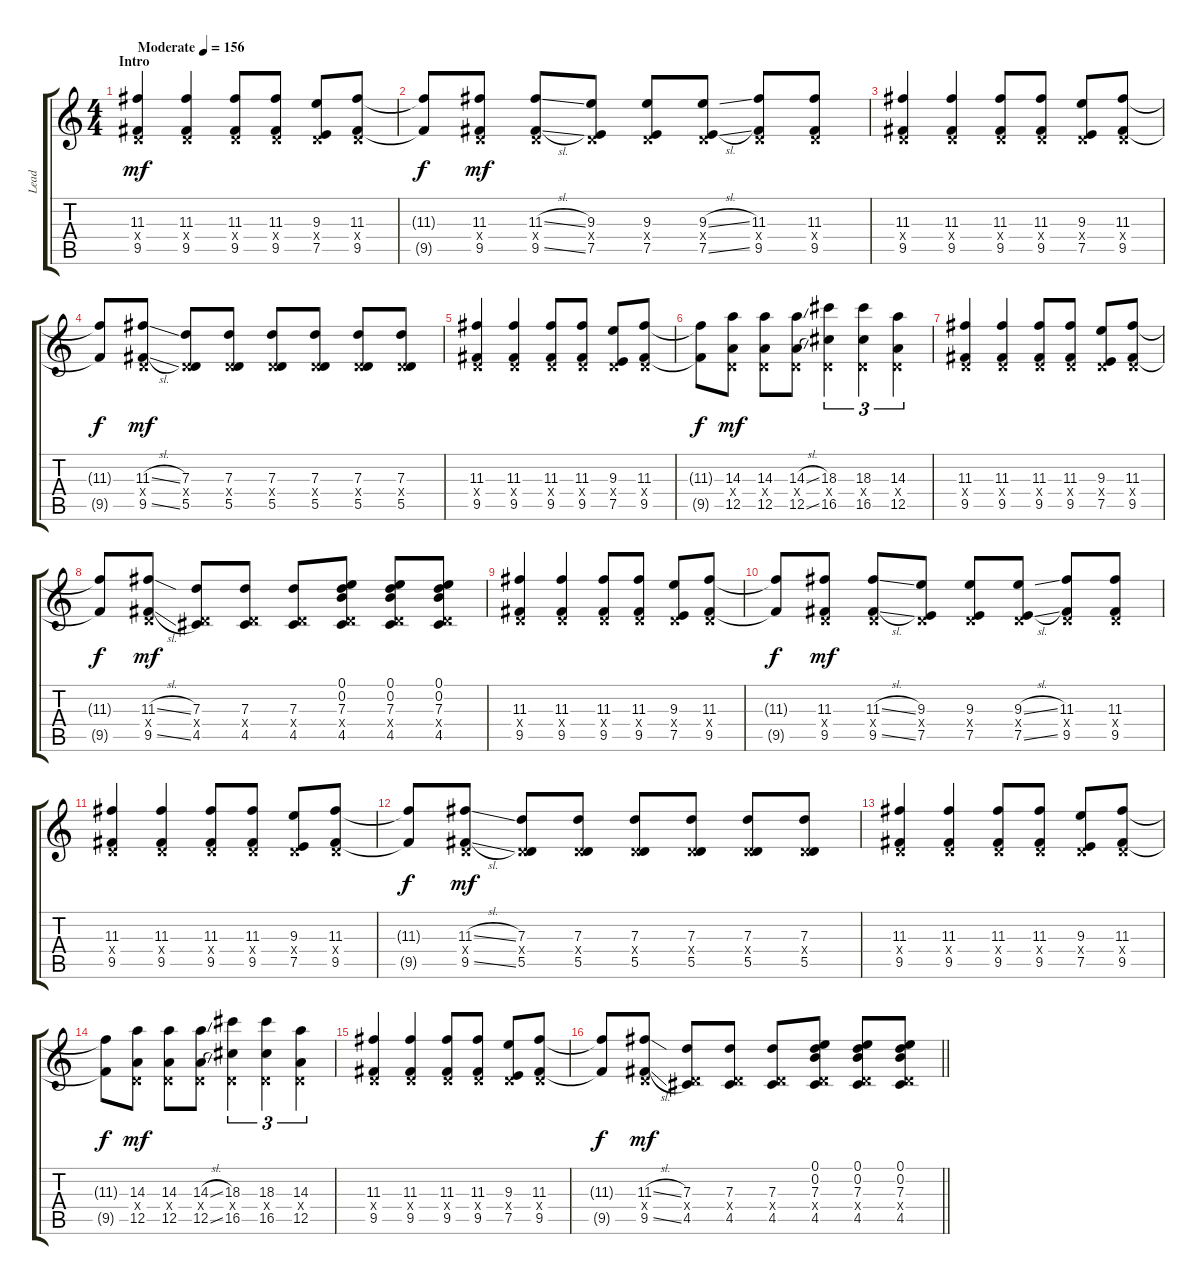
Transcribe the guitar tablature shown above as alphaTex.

\track ("Lead" "Lead") {instrument distortionguitar}
\staff {score tabs}
\tuning (E4 B3 G3 D3 A2 E2) {hide}
\ts (4 4)
\section ("" "Intro")
\tempo (156 "Moderate")
\clef g2
\ks c
(11.3 0.4{x} 9.5).4{dy mf instrument distortionguitar} (11.3 0.4{x} 9.5).4 (11.3 0.4{x} 9.5).8 (11.3 0.4{x} 9.5).8 (9.3 0.4{x} 7.5).8 (11.3 0.4{x} 9.5).8 |
(11.3{t} 9.5{t}).8{dy f} (11.3 0.4{x} 9.5).8{dy mf} (11.3{sl} 0.4{x} 9.5{sl}).8 (9.3 0.4{x} 7.5).8 (9.3 0.4{x} 7.5).8 (9.3{sl} 0.4{x} 7.5{sl}).8 (11.3 0.4{x} 9.5).8 (11.3 0.4{x} 9.5).8 |
(11.3 0.4{x} 9.5).4 (11.3 0.4{x} 9.5).4 (11.3 0.4{x} 9.5).8 (11.3 0.4{x} 9.5).8 (9.3 0.4{x} 7.5).8 (11.3 0.4{x} 9.5).8 |
(11.3{t} 9.5{t}).8{dy f} (11.3{sl} 0.4{x} 9.5{sl}).8{dy mf} (7.3 0.4{x} 5.5).8 (7.3 0.4{x} 5.5).8 (7.3 0.4{x} 5.5).8 (7.3 0.4{x} 5.5).8 (7.3 0.4{x} 5.5).8 (7.3 0.4{x} 5.5).8 |
(11.3 0.4{x} 9.5).4 (11.3 0.4{x} 9.5).4 (11.3 0.4{x} 9.5).8 (11.3 0.4{x} 9.5).8 (9.3 0.4{x} 7.5).8 (11.3 0.4{x} 9.5).8 |
(11.3{t} 9.5{t}).8{dy f} (14.3 0.4{x} 12.5).8{dy mf} (14.3 0.4{x} 12.5).8 (14.3{sl} 0.4{x} 12.5{sl}).8 (18.3 0.4{x} 16.5).4{tu (3 2)} (18.3 0.4{x} 16.5).4{tu (3 2)} (14.3 0.4{x} 12.5).4{tu (3 2)} |
(11.3 0.4{x} 9.5).4 (11.3 0.4{x} 9.5).4 (11.3 0.4{x} 9.5).8 (11.3 0.4{x} 9.5).8 (9.3 0.4{x} 7.5).8 (11.3 0.4{x} 9.5).8 |
(11.3{t} 9.5{t}).8{dy f} (11.3{sl} 0.4{x} 9.5{sl}).8{dy mf} (7.3 0.4{x} 4.5).8 (7.3 0.4{x} 4.5).8 (7.3 0.4{x} 4.5).8 (0.1 0.2 7.3 0.4{x} 4.5).8 (0.1 0.2 7.3 0.4{x} 4.5).8 (0.1 0.2 7.3 0.4{x} 4.5).8 |
(11.3 0.4{x} 9.5).4 (11.3 0.4{x} 9.5).4 (11.3 0.4{x} 9.5).8 (11.3 0.4{x} 9.5).8 (9.3 0.4{x} 7.5).8 (11.3 0.4{x} 9.5).8 |
(11.3{t} 9.5{t}).8{dy f} (11.3 0.4{x} 9.5).8{dy mf} (11.3{sl} 0.4{x} 9.5{sl}).8 (9.3 0.4{x} 7.5).8 (9.3 0.4{x} 7.5).8 (9.3{sl} 0.4{x} 7.5{sl}).8 (11.3 0.4{x} 9.5).8 (11.3 0.4{x} 9.5).8 |
(11.3 0.4{x} 9.5).4 (11.3 0.4{x} 9.5).4 (11.3 0.4{x} 9.5).8 (11.3 0.4{x} 9.5).8 (9.3 0.4{x} 7.5).8 (11.3 0.4{x} 9.5).8 |
(11.3{t} 9.5{t}).8{dy f} (11.3{sl} 0.4{x} 9.5{sl}).8{dy mf} (7.3 0.4{x} 5.5).8 (7.3 0.4{x} 5.5).8 (7.3 0.4{x} 5.5).8 (7.3 0.4{x} 5.5).8 (7.3 0.4{x} 5.5).8 (7.3 0.4{x} 5.5).8 |
(11.3 0.4{x} 9.5).4 (11.3 0.4{x} 9.5).4 (11.3 0.4{x} 9.5).8 (11.3 0.4{x} 9.5).8 (9.3 0.4{x} 7.5).8 (11.3 0.4{x} 9.5).8 |
(11.3{t} 9.5{t}).8{dy f} (14.3 0.4{x} 12.5).8{dy mf} (14.3 0.4{x} 12.5).8 (14.3{sl} 0.4{x} 12.5{sl}).8 (18.3 0.4{x} 16.5).4{tu (3 2)} (18.3 0.4{x} 16.5).4{tu (3 2)} (14.3 0.4{x} 12.5).4{tu (3 2)} |
(11.3 0.4{x} 9.5).4 (11.3 0.4{x} 9.5).4 (11.3 0.4{x} 9.5).8 (11.3 0.4{x} 9.5).8 (9.3 0.4{x} 7.5).8 (11.3 0.4{x} 9.5).8 |
\barLineRight lightlight
(11.3{t} 9.5{t}).8{dy f} (11.3{sl} 0.4{x} 9.5{sl}).8{dy mf} (7.3 0.4{x} 4.5).8 (7.3 0.4{x} 4.5).8 (7.3 0.4{x} 4.5).8 (0.1 0.2 7.3 0.4{x} 4.5).8 (0.1 0.2 7.3 0.4{x} 4.5).8 (0.1 0.2 7.3 0.4{x} 4.5).8
